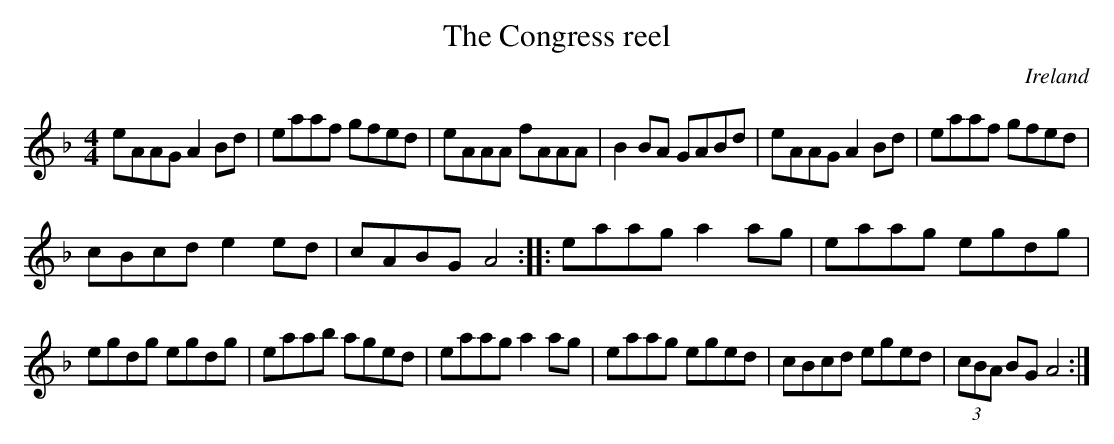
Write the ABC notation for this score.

X:1
T:Congress reel, The
O:Ireland
M:4/4
K:GDor
eAAG A2Bd|eaaf gfed|eAAA fAAA|B2BA GABd|\
eAAG A2Bd|eaaf gfed|
cBcd e2ed|cABG A4::\
eaag a2ag|eaag egdg|
egdg egdg|eaab aged|\
eaag a2ag|eaag eged|cBcd eged|(3cBA BG A4:|
